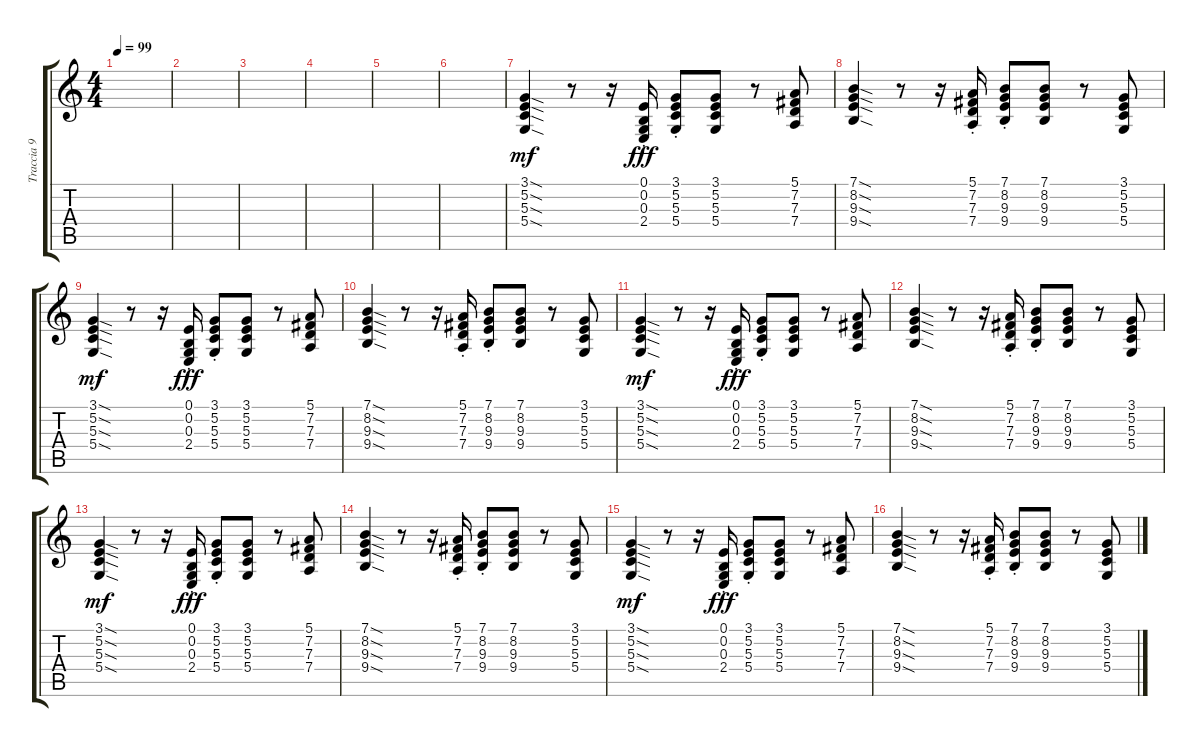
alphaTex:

\track ("Traccia 9" "Traccia 9") {instrument reedorgan}
\staff {score tabs}
\tuning (E4 B3 G3 D3 A2 E2) {hide}
\ts (4 4)
\tempo 99
\clef g2
\ks c
|
|
|
|
|
|
(3.1{sod} 5.2{sod} 5.3{sod} 5.4{sod}).4{dy mf} r.8 r.16 (0.1 0.2{st} 0.3{st} 2.4{st}).16{dy fff} (3.1 5.2{st} 5.3{st} 5.4{st}).8 (3.1 5.2 5.3 5.4).8 r.8 (5.1 7.2 7.3 7.4).8 |
(7.1{sod} 8.2{sod} 9.3{sod} 9.4{sod}).4 r.8 r.16 (5.1 7.2{st} 7.3{st} 7.4{st}).16 (7.1 8.2{st} 9.3{st} 9.4{st}).8 (7.1 8.2 9.3 9.4).8 r.8 (3.1 5.2 5.3 5.4).8 |
(3.1{sod} 5.2{sod} 5.3{sod} 5.4{sod}).4{dy mf} r.8 r.16 (0.1 0.2{st} 0.3{st} 2.4{st}).16{dy fff} (3.1 5.2{st} 5.3{st} 5.4{st}).8 (3.1 5.2 5.3 5.4).8 r.8 (5.1 7.2 7.3 7.4).8 |
(7.1{sod} 8.2{sod} 9.3{sod} 9.4{sod}).4 r.8 r.16 (5.1 7.2{st} 7.3{st} 7.4{st}).16 (7.1 8.2{st} 9.3{st} 9.4{st}).8 (7.1 8.2 9.3 9.4).8 r.8 (3.1 5.2 5.3 5.4).8 |
(3.1{sod} 5.2{sod} 5.3{sod} 5.4{sod}).4{dy mf} r.8 r.16 (0.1 0.2{st} 0.3{st} 2.4{st}).16{dy fff} (3.1 5.2{st} 5.3{st} 5.4{st}).8 (3.1 5.2 5.3 5.4).8 r.8 (5.1 7.2 7.3 7.4).8 |
(7.1{sod} 8.2{sod} 9.3{sod} 9.4{sod}).4 r.8 r.16 (5.1 7.2{st} 7.3{st} 7.4{st}).16 (7.1 8.2{st} 9.3{st} 9.4{st}).8 (7.1 8.2 9.3 9.4).8 r.8 (3.1 5.2 5.3 5.4).8 |
(3.1{sod} 5.2{sod} 5.3{sod} 5.4{sod}).4{dy mf} r.8 r.16 (0.1 0.2{st} 0.3{st} 2.4{st}).16{dy fff} (3.1 5.2{st} 5.3{st} 5.4{st}).8 (3.1 5.2 5.3 5.4).8 r.8 (5.1 7.2 7.3 7.4).8 |
(7.1{sod} 8.2{sod} 9.3{sod} 9.4{sod}).4 r.8 r.16 (5.1 7.2{st} 7.3{st} 7.4{st}).16 (7.1 8.2{st} 9.3{st} 9.4{st}).8 (7.1 8.2 9.3 9.4).8 r.8 (3.1 5.2 5.3 5.4).8 |
(3.1{sod} 5.2{sod} 5.3{sod} 5.4{sod}).4{dy mf} r.8 r.16 (0.1 0.2{st} 0.3{st} 2.4{st}).16{dy fff} (3.1 5.2{st} 5.3{st} 5.4{st}).8 (3.1 5.2 5.3 5.4).8 r.8 (5.1 7.2 7.3 7.4).8 |
(7.1{sod} 8.2{sod} 9.3{sod} 9.4{sod}).4 r.8 r.16 (5.1 7.2{st} 7.3{st} 7.4{st}).16 (7.1 8.2{st} 9.3{st} 9.4{st}).8 (7.1 8.2 9.3 9.4).8 r.8 (3.1 5.2 5.3 5.4).8
